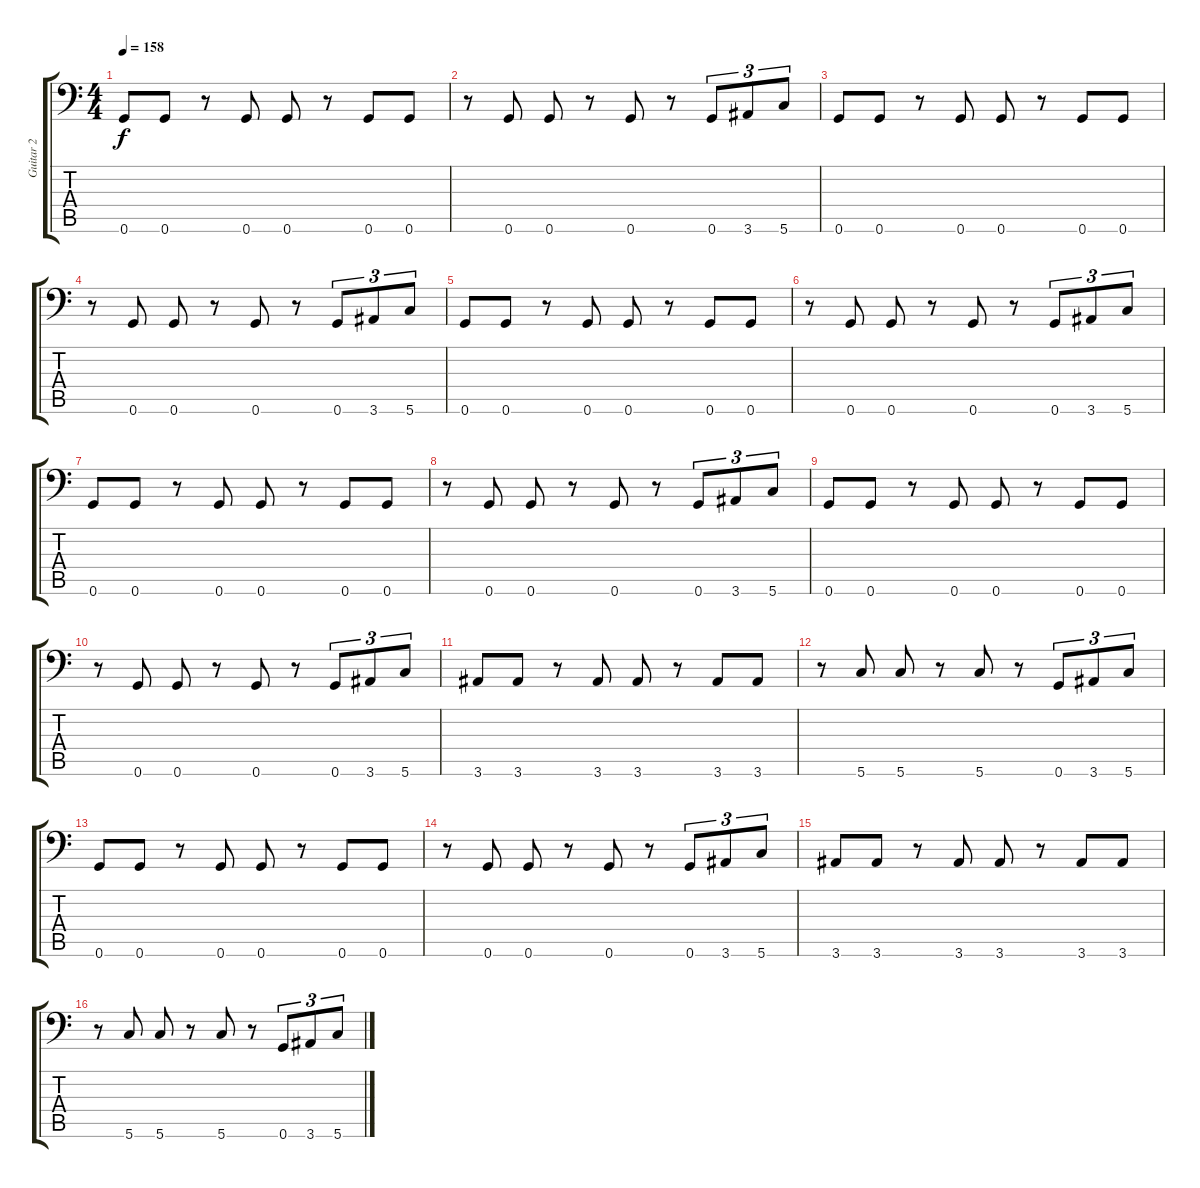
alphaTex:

\track ("Guitar 2" "Guitar 2") {instrument distortionguitar}
\staff {score tabs}
\tuning (D4 A3 F3 C3 G2 G1) {hide}
\ts (4 4)
\tempo 158
\clef f4
\ks c
0.6.8{dy f volume 13} 0.6.8 r.8 0.6.8 0.6.8 r.8 0.6.8 0.6.8 |
r.8 0.6.8 0.6.8 r.8 0.6.8 r.8 0.6.8{tu (3 2)} 3.6.8{tu (3 2)} 5.6.8{tu (3 2)} |
0.6.8 0.6.8 r.8 0.6.8 0.6.8 r.8 0.6.8 0.6.8 |
r.8 0.6.8 0.6.8 r.8 0.6.8 r.8 0.6.8{tu (3 2)} 3.6.8{tu (3 2)} 5.6.8{tu (3 2)} |
0.6.8 0.6.8 r.8 0.6.8 0.6.8 r.8 0.6.8 0.6.8 |
r.8 0.6.8 0.6.8 r.8 0.6.8 r.8 0.6.8{tu (3 2)} 3.6.8{tu (3 2)} 5.6.8{tu (3 2)} |
0.6.8 0.6.8 r.8 0.6.8 0.6.8 r.8 0.6.8 0.6.8 |
r.8 0.6.8 0.6.8 r.8 0.6.8 r.8 0.6.8{tu (3 2)} 3.6.8{tu (3 2)} 5.6.8{tu (3 2)} |
0.6.8 0.6.8 r.8 0.6.8 0.6.8 r.8 0.6.8 0.6.8 |
r.8 0.6.8 0.6.8 r.8 0.6.8 r.8 0.6.8{tu (3 2)} 3.6.8{tu (3 2)} 5.6.8{tu (3 2)} |
3.6.8 3.6.8 r.8 3.6.8 3.6.8 r.8 3.6.8 3.6.8 |
r.8 5.6.8 5.6.8 r.8 5.6.8 r.8 0.6.8{tu (3 2)} 3.6.8{tu (3 2)} 5.6.8{tu (3 2)} |
0.6.8 0.6.8 r.8 0.6.8 0.6.8 r.8 0.6.8 0.6.8 |
r.8 0.6.8 0.6.8 r.8 0.6.8 r.8 0.6.8{tu (3 2)} 3.6.8{tu (3 2)} 5.6.8{tu (3 2)} |
3.6.8 3.6.8 r.8 3.6.8 3.6.8 r.8 3.6.8 3.6.8 |
r.8 5.6.8 5.6.8 r.8 5.6.8 r.8 0.6.8{tu (3 2)} 3.6.8{tu (3 2)} 5.6.8{tu (3 2)}
